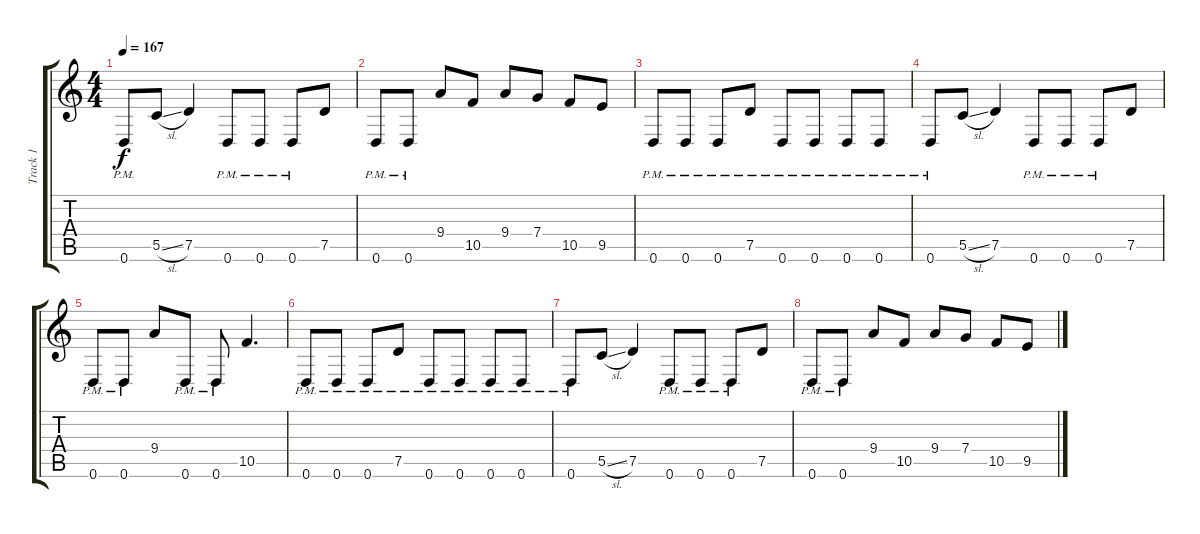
\track ("Track 1" "Track 1") {instrument distortionguitar}
\staff {score tabs}
\tuning (D4 A3 F3 C3 G2 D2) {hide}
\ts (4 4)
\tempo 167
\clef g2
\ks c
0.6{pm}.8{dy f} 5.5{sl}.8 7.5.4 0.6{pm}.8 0.6{pm}.8 0.6{pm}.8 7.5.8 |
0.6{pm}.8 0.6{pm}.8 9.4.8 10.5.8 9.4.8 7.4.8 10.5.8 9.5.8 |
0.6{pm}.8 0.6{pm}.8 0.6{pm}.8 7.5{pm}.8 0.6{pm}.8 0.6{pm}.8 0.6{pm}.8 0.6{pm}.8 |
0.6{pm}.8 5.5{sl}.8 7.5.4 0.6{pm}.8 0.6{pm}.8 0.6{pm}.8 7.5.8 |
0.6{pm}.8 0.6{pm}.8 9.4.8 0.6{pm}.8 0.6{pm}.8 10.5.4{d} |
0.6{pm}.8 0.6{pm}.8 0.6{pm}.8 7.5{pm}.8 0.6{pm}.8 0.6{pm}.8 0.6{pm}.8 0.6{pm}.8 |
0.6{pm}.8 5.5{sl}.8 7.5.4 0.6{pm}.8 0.6{pm}.8 0.6{pm}.8 7.5.8 |
0.6{pm}.8 0.6{pm}.8 9.4.8 10.5.8 9.4.8 7.4.8 10.5.8 9.5.8
